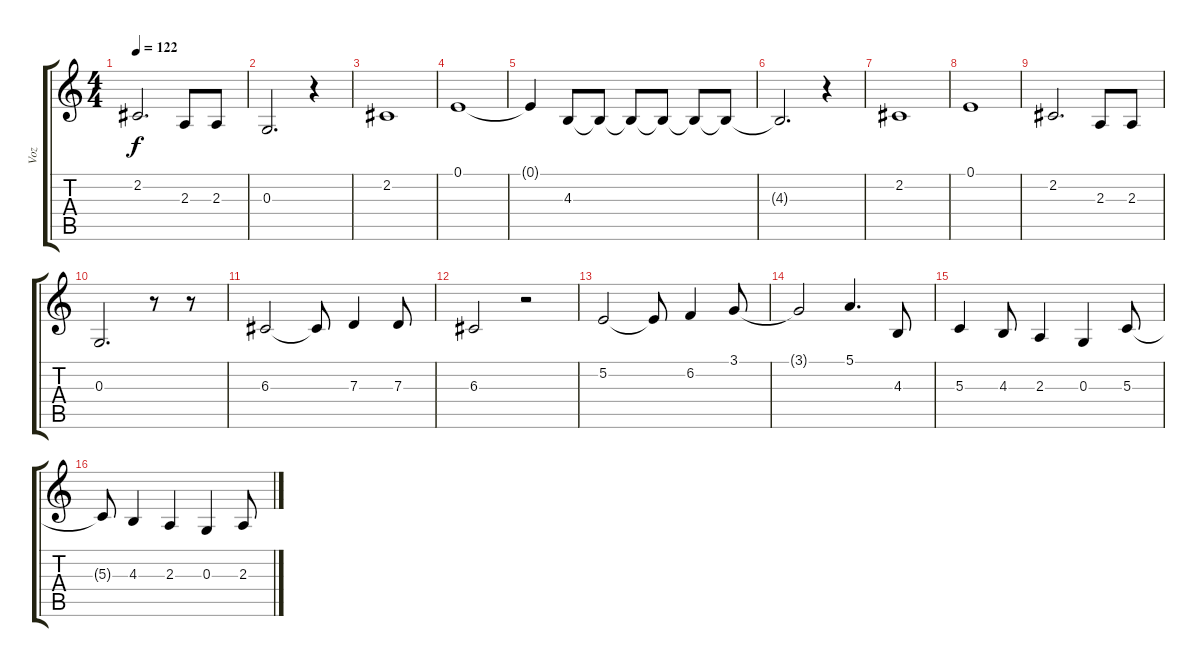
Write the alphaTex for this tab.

\track ("Voz" "Voz") {instrument choiraahs}
\staff {score tabs}
\tuning (E4 B3 G3 D3 A2 E2) {hide}
\ts (4 4)
\tempo 122
\clef g2
\ks c
2.2.2{d dy f} 2.3.8 2.3.8 |
0.3.2{d} r.4 |
2.2.1 |
0.1.1 |
0.1{t}.4 4.3.8 4.3{t}.8 4.3{t}.8 4.3{t}.8 4.3{t}.8 4.3{t}.8 |
4.3{t}.2{d} r.4 |
2.2.1 |
0.1.1 |
2.2.2{d} 2.3.8 2.3.8 |
0.3.2{d} r.8 r.8 |
6.3.2 6.3{t}.8 7.3.4 7.3.8 |
6.3.2 r.2 |
5.2.2 5.2{t}.8 6.2.4 3.1.8 |
3.1{t}.2 5.1.4{d} 4.3.8 |
5.3.4 4.3.8 2.3.4 0.3.4 5.3.8 |
5.3{t}.8 4.3.4 2.3.4 0.3.4 2.3.8
